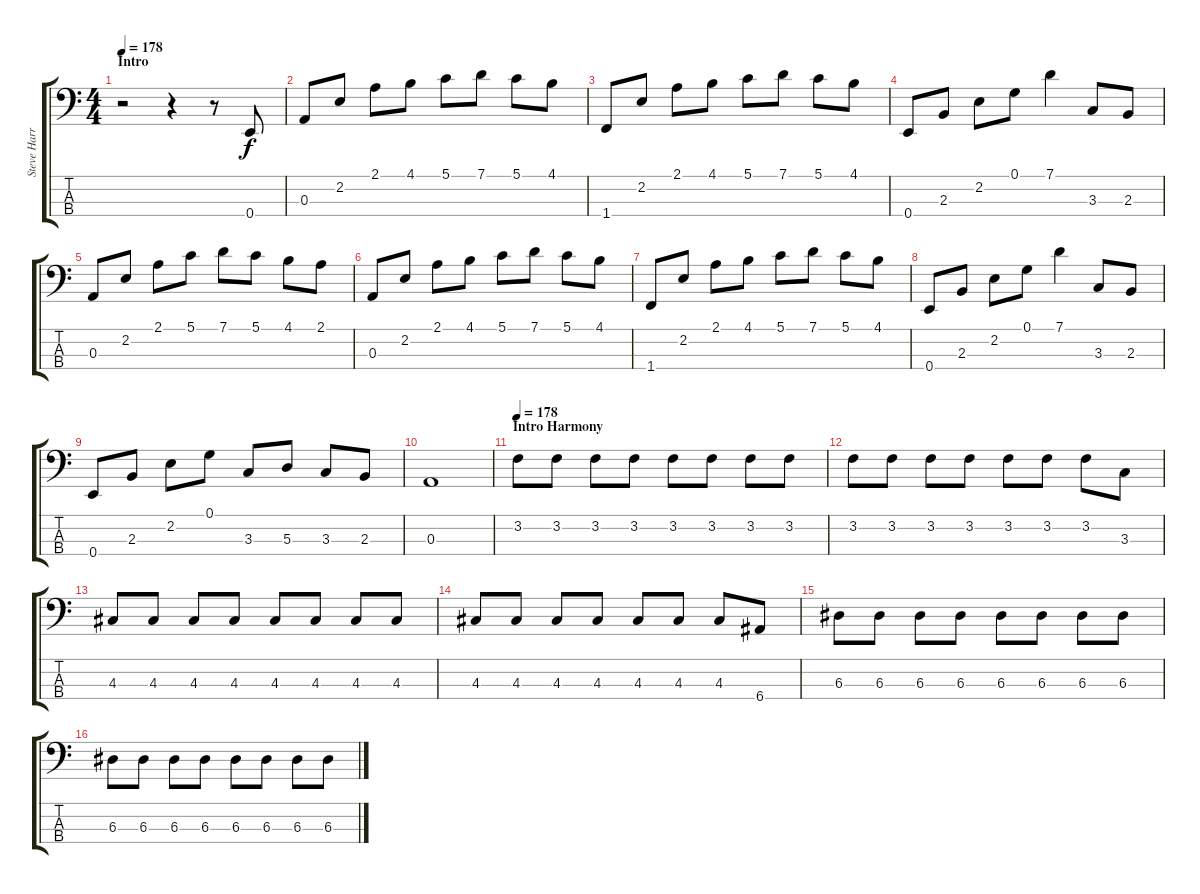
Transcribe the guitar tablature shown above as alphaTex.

\track ("Steve Harris - Bass" "Steve Harr") {instrument electricbassfinger}
\staff {score tabs}
\tuning (G2 D2 A1 E1) {hide}
\ts (4 4)
\section ("" "Intro")
\tempo 178
\tempo 86
\tempo 178
\clef f4
\ks c
r.2{dy f instrument electricbassfinger} r.4 r.8 0.4.8 |
0.3.8 2.2.8 2.1.8 4.1.8 5.1.8 7.1.8 5.1.8 4.1.8 |
1.4.8 2.2.8 2.1.8 4.1.8 5.1.8 7.1.8 5.1.8 4.1.8 |
0.4.8 2.3.8 2.2.8 0.1.8 7.1.4 3.3.8 2.3.8 |
0.3.8 2.2.8 2.1.8 5.1.8 7.1.8 5.1.8 4.1.8 2.1.8 |
0.3.8 2.2.8 2.1.8 4.1.8 5.1.8 7.1.8 5.1.8 4.1.8 |
1.4.8 2.2.8 2.1.8 4.1.8 5.1.8 7.1.8 5.1.8 4.1.8 |
0.4.8 2.3.8 2.2.8 0.1.8 7.1.4 3.3.8 2.3.8 |
0.4.8 2.3.8 2.2.8 0.1.8 3.3.8 5.3.8 3.3.8 2.3.8 |
0.3.1 |
\section ("" "Intro Harmony")
\tempo 178
3.2.8 3.2.8 3.2.8 3.2.8 3.2.8 3.2.8 3.2.8 3.2.8 |
3.2.8 3.2.8 3.2.8 3.2.8 3.2.8 3.2.8 3.2.8 3.3.8 |
4.3.8 4.3.8 4.3.8 4.3.8 4.3.8 4.3.8 4.3.8 4.3.8 |
4.3.8 4.3.8 4.3.8 4.3.8 4.3.8 4.3.8 4.3.8 6.4.8 |
6.3.8 6.3.8 6.3.8 6.3.8 6.3.8 6.3.8 6.3.8 6.3.8 |
6.3.8 6.3.8 6.3.8 6.3.8 6.3.8 6.3.8 6.3.8 6.3.8
